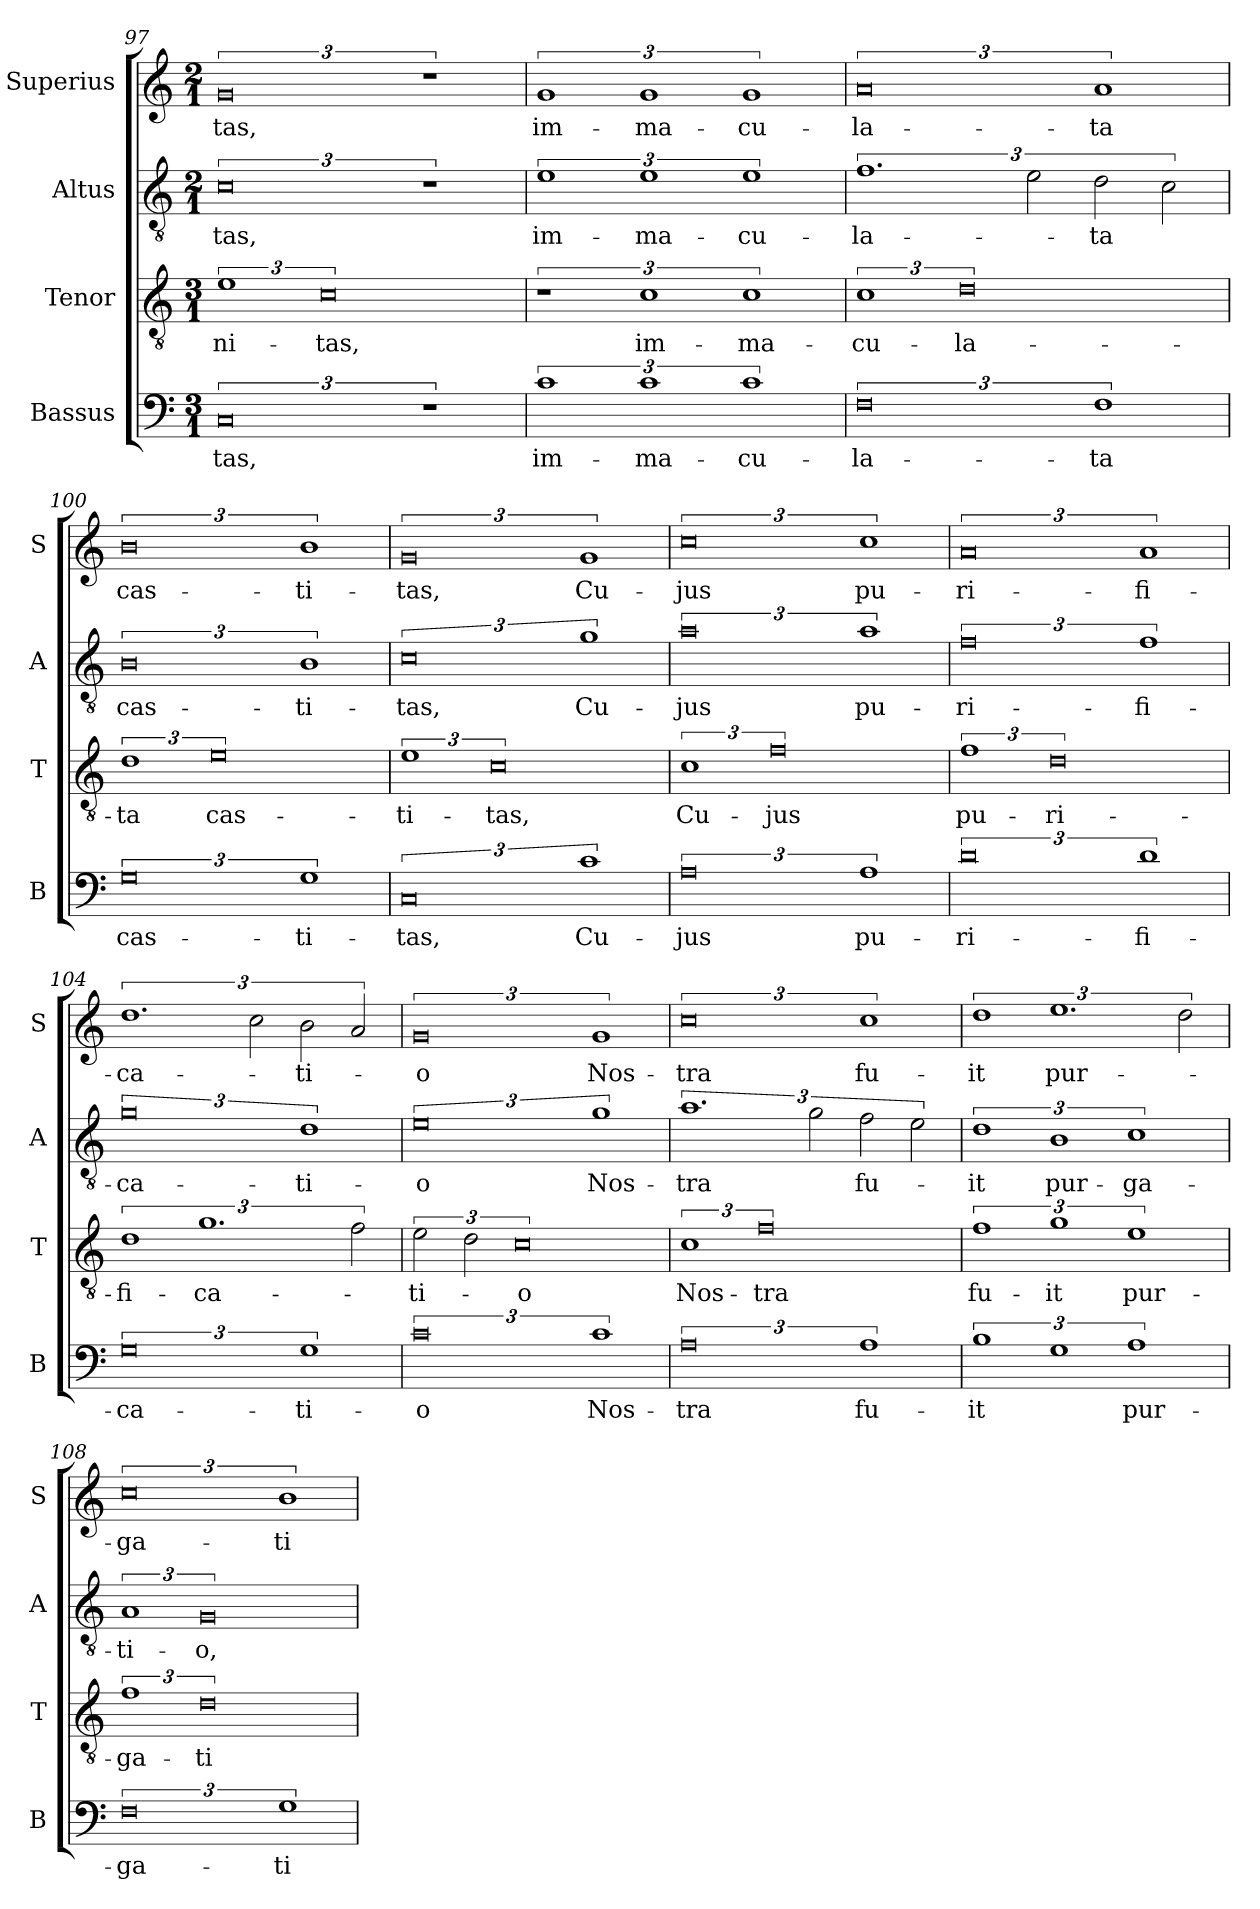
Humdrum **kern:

**kern	**text	**kern	**text	**kern	**text	**kern	**text
*part4	*part4	*part3	*part3	*part2	*part2	*part1	*part1
*staff4	*staff4	*staff3	*staff3	*staff2	*staff2	*staff1	*staff1
*I"Bassus	*	*I"Tenor	*	*I"Altus	*	*I"Superius	*
*I'B	*	*I'T	*	*I'A	*	*I'S	*
*clefF4	*	*clefGv2	*	*clefGv2	*	*clefG2	*
*k[]	*	*k[]	*	*k[]	*	*k[]	*
*M3/1	*	*M3/1	*	*M2/1	*	*M2/1	*
=97	=97	=97	=97	=97	=97	=97	=97
3%4C	-tas,	3%2e	-ni-	3%4c	-tas,	3%4g	-tas,
.	.	3%4c	-tas,	.	.	.	.
3%2r	.	.	.	3%2r	.	3%2r	.
=98	=98	=98	=98	=98	=98	=98	=98
3%2c	im-	3%2r	.	3%2e	im-	3%2g	im-
3%2c	-ma-	3%2c	im-	3%2e	-ma-	3%2g	-ma-
3%2c	-cu-	3%2c	-ma-	3%2e	-cu-	3%2g	-cu-
=99	=99	=99	=99	=99	=99	=99	=99
3%4F	-la-	3%2c	-cu-	3%2.f	-la-	3%4a	-la-
.	.	3%4d	-la-	.	.	.	.
.	.	.	.	3e\	.	.	.
3%2F	-ta	.	.	3d\	-ta	3%2a	-ta
.	.	.	.	3c\	.	.	.
=100	=100	=100	=100	=100	=100	=100	=100
3%4G	cas-	3%2d	-ta	3%4B	cas-	3%4b	cas-
.	.	3%4e	cas-	.	.	.	.
3%2G	-ti-	.	.	3%2B	-ti-	3%2b	-ti-
=101	=101	=101	=101	=101	=101	=101	=101
3%4C	-tas,	3%2e	-ti-	3%4c	-tas,	3%4g	-tas,
.	.	3%4c	-tas,	.	.	.	.
3%2c	Cu-	.	.	3%2g	Cu-	3%2g	Cu-
=102	=102	=102	=102	=102	=102	=102	=102
3%4A	-jus	3%2c	Cu-	3%4a	-jus	3%4cc	-jus
.	.	3%4f	-jus	.	.	.	.
3%2A	pu-	.	.	3%2a	pu-	3%2cc	pu-
=103	=103	=103	=103	=103	=103	=103	=103
3%4d	-ri-	3%2f	pu-	3%4f	-ri-	3%4a	-ri-
.	.	3%4d	-ri-	.	.	.	.
3%2d	-fi-	.	.	3%2f	-fi-	3%2a	-fi-
=104	=104	=104	=104	=104	=104	=104	=104
3%4G	-ca-	3%2d	-fi-	3%4g	-ca-	3%2.dd	-ca-
.	.	3%2.g	-ca-	.	.	.	.
.	.	.	.	.	.	3cc\	.
3%2G	-ti-	.	.	3%2d	-ti-	3b\	-ti-
.	.	3f\	.	.	.	3a/	.
=105	=105	=105	=105	=105	=105	=105	=105
3%4c	-o	3e\	-ti-	3%4e	-o	3%4g	-o
.	.	3d\	.	.	.	.	.
.	.	3%4c	-o	.	.	.	.
3%2c	Nos-	.	.	3%2g	Nos-	3%2g	Nos-
=106	=106	=106	=106	=106	=106	=106	=106
3%4A	-tra	3%2c	Nos-	3%2.a	-tra	3%4cc	-tra
.	.	3%4f	-tra	.	.	.	.
.	.	.	.	3g\	.	.	.
3%2A	fu-	.	.	3f\	fu-	3%2cc	fu-
.	.	.	.	3e\	.	.	.
=107	=107	=107	=107	=107	=107	=107	=107
3%2B	-it	3%2f	fu-	3%2d	-it	3%2dd	-it
3%2G	.	3%2g	-it	3%2B	pur-	3%2.ee	pur-
3%2A	pur-	3%2e	pur-	3%2c	-ga-	.	.
.	.	.	.	.	.	3dd\	.
=108	=108	=108	=108	=108	=108	=108	=108
3%4F	-ga-	3%2f	-ga-	3%2A	-ti-	3%4cc	-ga-
.	.	3%4d	-ti-	3%4G	-o,	.	.
3%2G	-ti-	.	.	.	.	3%2b	-ti-
=	=	=	=	=	=	=	=
*-	*-	*-	*-	*-	*-	*-	*-
